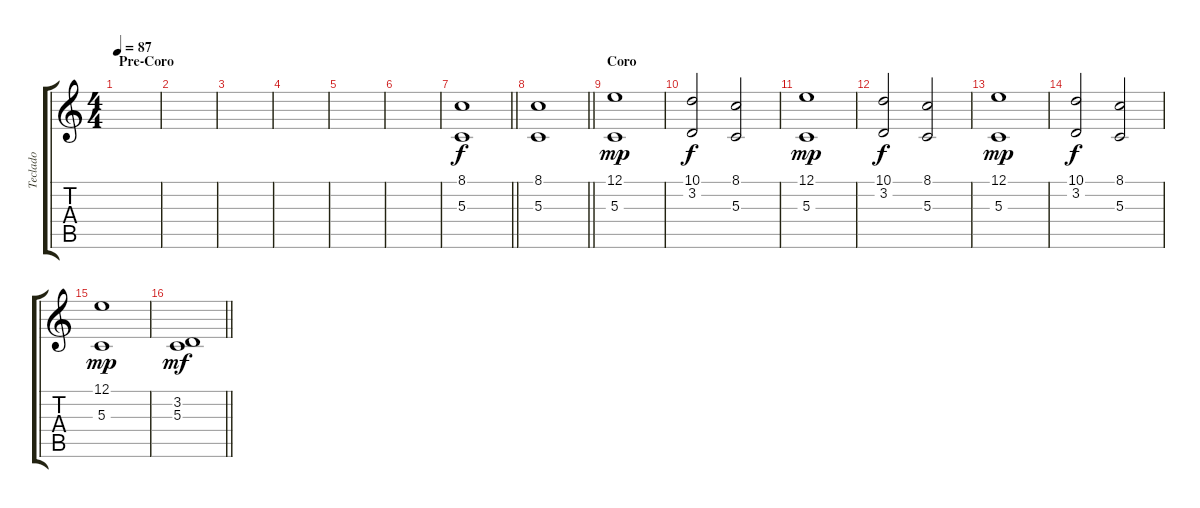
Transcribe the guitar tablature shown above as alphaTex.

\track ("Teclado " "Teclado ") {instrument musicbox}
\staff {score tabs}
\tuning (E4 B3 G3 D3 A2 E2) {hide}
\ts (4 4)
\section ("" "Pre-Coro")
\tempo 87
\clef g2
\ks c
|
|
|
|
|
|
\barLineRight lightlight
(8.1 5.3).1 |
\barLineRight lightlight
(8.1 5.3).1 |
\section ("" "Coro")
(12.1 5.3).1{dy mp} |
(10.1 3.2).2{dy f} (8.1 5.3).2 |
(12.1 5.3).1{dy mp} |
(10.1 3.2).2{dy f} (8.1 5.3).2 |
(12.1 5.3).1{dy mp} |
(10.1 3.2).2{dy f} (8.1 5.3).2 |
(12.1 5.3).1{dy mp} |
\barLineRight lightlight
(3.2 5.3).1{dy mf}
